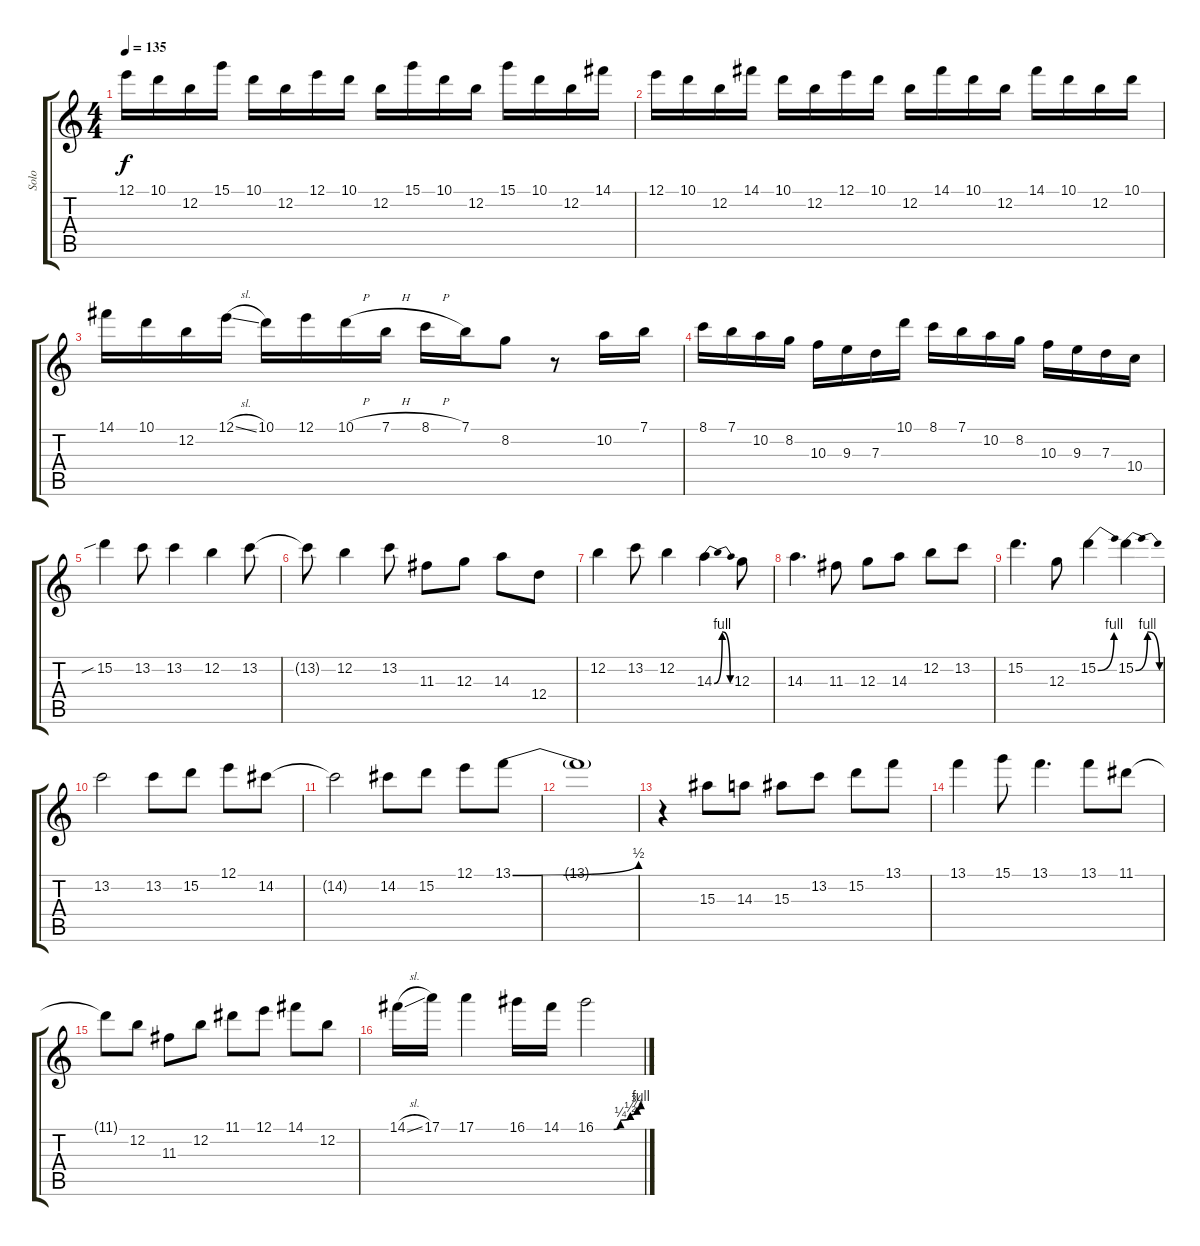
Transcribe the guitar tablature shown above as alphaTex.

\track ("Solo" "Solo") {instrument distortionguitar}
\staff {score tabs}
\tuning (E4 B3 G3 D3 A2 E2) {hide}
\ts (4 4)
\tempo 135
\clef g2
\ks c
12.1.16{dy f} 10.1.16 12.2.16 15.1.16 10.1.16 12.2.16 12.1.16 10.1.16 12.2.16 15.1.16 10.1.16 12.2.16 15.1.16 10.1.16 12.2.16 14.1.16 |
12.1.16 10.1.16 12.2.16 14.1.16 10.1.16 12.2.16 12.1.16 10.1.16 12.2.16 14.1.16 10.1.16 12.2.16 14.1.16 10.1.16 12.2.16 10.1.16 |
14.1.16 10.1.16 12.2.16 12.1{sl}.16 10.1.16 12.1.16 10.1{h}.16 7.1{h}.16 8.1{h}.16 7.1.16 8.2.8 r.8 10.2.16 7.1.16 |
8.1.16 7.1.16 10.2.16 8.2.16 10.3.16 9.3.16 7.3.16 10.1.16 8.1.16 7.1.16 10.2.16 8.2.16 10.3.16 9.3.16 7.3.16 10.4.16 |
15.2{sib}.4 13.2.8 13.2.4 12.2.4 13.2.8 |
13.2{t}.8 12.2.4 13.2.8 11.3.8 12.3.8 14.3.8 12.4.8 |
12.2.4 13.2.8 12.2.4 14.3{be (bendrelease 0 0 15 4 40 4 60 0)}.4 12.3.8 |
14.3.4{d} 11.3.8 12.3.8 14.3.8 12.2.8 13.2.8 |
15.2.4{d} 12.3.8 15.2{be (bend 0 0 60 4)}.4 15.2{be (bendrelease 0 0 15 4 35 4 60 0)}.4 |
13.2.2 13.2.8 15.2.8 12.1.8 14.2.8 |
14.2{t}.2 14.2.8 15.2.8 12.1.8 13.1{be (bend 0 0 60 2)}.8 |
13.1{t}.1 |
r.4 15.3.8 14.3.8 15.3.8 13.2.8 15.2.8 13.1.8 |
13.1.4 15.1.8 13.1.4{d} 13.1.8 11.1.8 |
11.1{t}.8 12.2.8 11.3.8 12.2.8 11.1.8 12.1.8 14.1.8 12.2.8 |
14.1{sl}.16 17.1.16 17.1.4 16.1.16 14.1.16 16.1{be (custom 0 0 15 0 24 0 33 1 46 2 55 3 60 4)}.2
